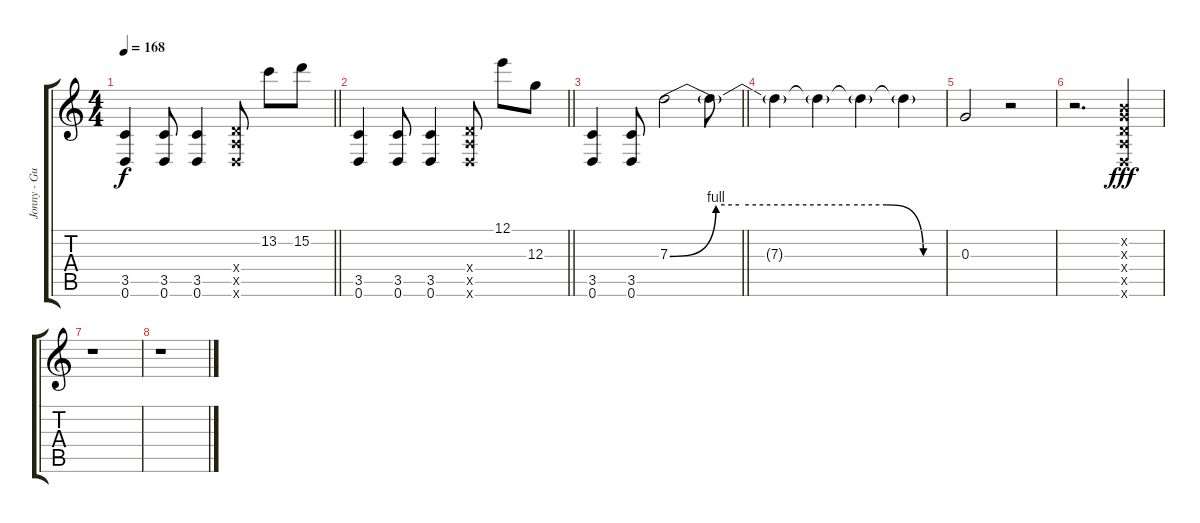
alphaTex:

\track ("Jonny - Guitar" "Jonny - Gu") {instrument electricguitarjazz}
\staff {score tabs}
\tuning (E4 B3 G3 D3 A2 D2) {hide}
\ts (4 4)
\tempo 168
\clef g2
\barLineRight lightlight
\ks c
(3.5 0.6).4{dy f} (3.5 0.6).8 (3.5 0.6).4 (0.4{x} 0.5{x} 0.6{x}).8 13.2.8 15.2.8 |
\barLineRight lightlight
(3.5 0.6).4 (3.5 0.6).8 (3.5 0.6).4 (0.4{x} 0.5{x} 0.6{x}).8 12.1.8 12.3.8 |
\barLineRight lightlight
(3.5 0.6).4 (3.5 0.6).8 7.3{be (custom 0 0 10 4 15 4 39 4 47 4 55 0 60 0)}.2 7.3{t}.8 |
7.3{t}.4 7.3{t}.4 7.3{t}.4 7.3{t}.4 |
0.3.2 r.2 |
r.2{d} (0.2{x} 0.3{x} 0.4{x} 0.5{x} 0.6{x}).4{dy fff} |
r.1 |
r.1
